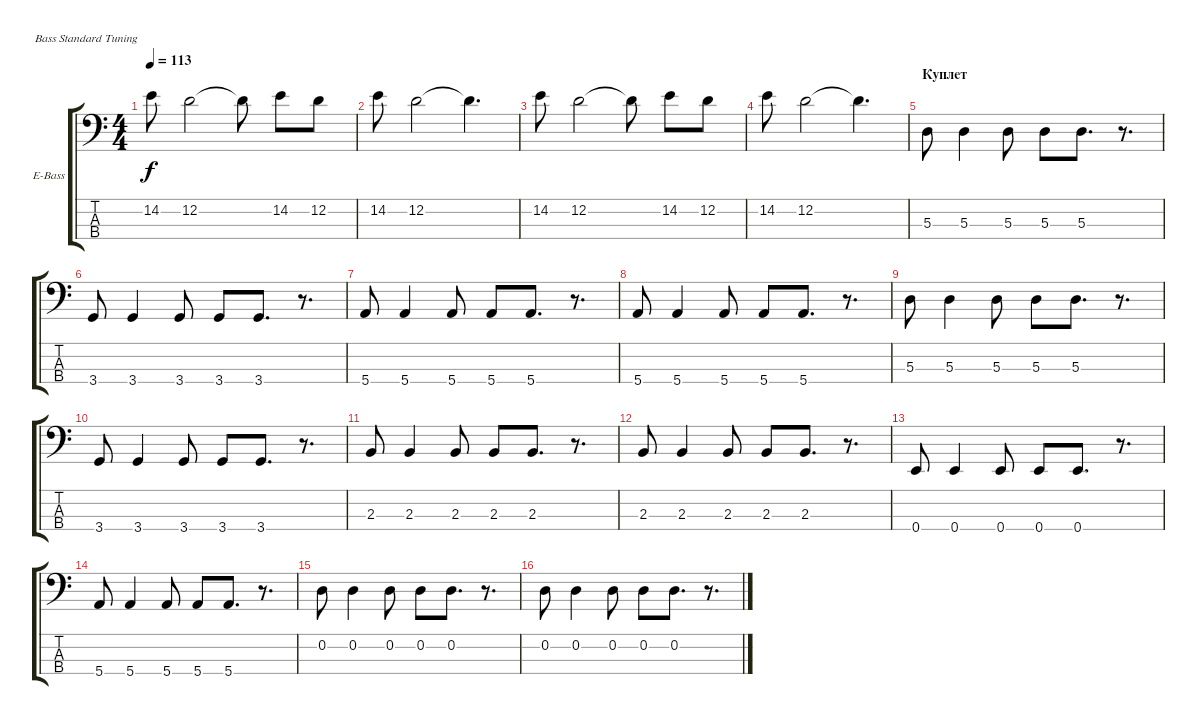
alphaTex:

\defaultSystemsLayout 4
\bracketExtendMode groupsimilarinstruments
\firstSystemTrackNameOrientation horizontal
\otherSystemsTrackNameOrientation horizontal
\track ("А. Андреев" "E-Bass") {instrument electricbassfinger}
\staff {score tabs}
\tuning (G2 D2 A1 E1)
\ts (4 4)
\tempo 113
\clef f4
\ks c
14.2.8{dy f} 12.2.2 12.2{t}.8 14.2.8 12.2.8 |
14.2.8 12.2.2 12.2{t}.4{d} |
14.2.8 12.2.2 12.2{t}.8 14.2.8 12.2.8 |
14.2.8 12.2.2 12.2{t}.4{d} |
\section ("" "Куплет")
5.3.8 5.3.4 5.3.8 5.3.8 5.3.8{d} r.8{d} |
3.4.8 3.4.4 3.4.8 3.4.8 3.4.8{d} r.8{d} |
5.4.8 5.4.4 5.4.8 5.4.8 5.4.8{d} r.8{d} |
5.4.8 5.4.4 5.4.8 5.4.8 5.4.8{d} r.8{d} |
5.3.8 5.3.4 5.3.8 5.3.8 5.3.8{d} r.8{d} |
3.4.8 3.4.4 3.4.8 3.4.8 3.4.8{d} r.8{d} |
2.3.8 2.3.4 2.3.8 2.3.8 2.3.8{d} r.8{d} |
2.3.8 2.3.4 2.3.8 2.3.8 2.3.8{d} r.8{d} |
0.4.8 0.4.4 0.4.8 0.4.8 0.4.8{d} r.8{d} |
5.4.8 5.4.4 5.4.8 5.4.8 5.4.8{d} r.8{d} |
0.2.8 0.2.4 0.2.8 0.2.8 0.2.8{d} r.8{d} |
0.2.8 0.2.4 0.2.8 0.2.8 0.2.8{d} r.8{d}
